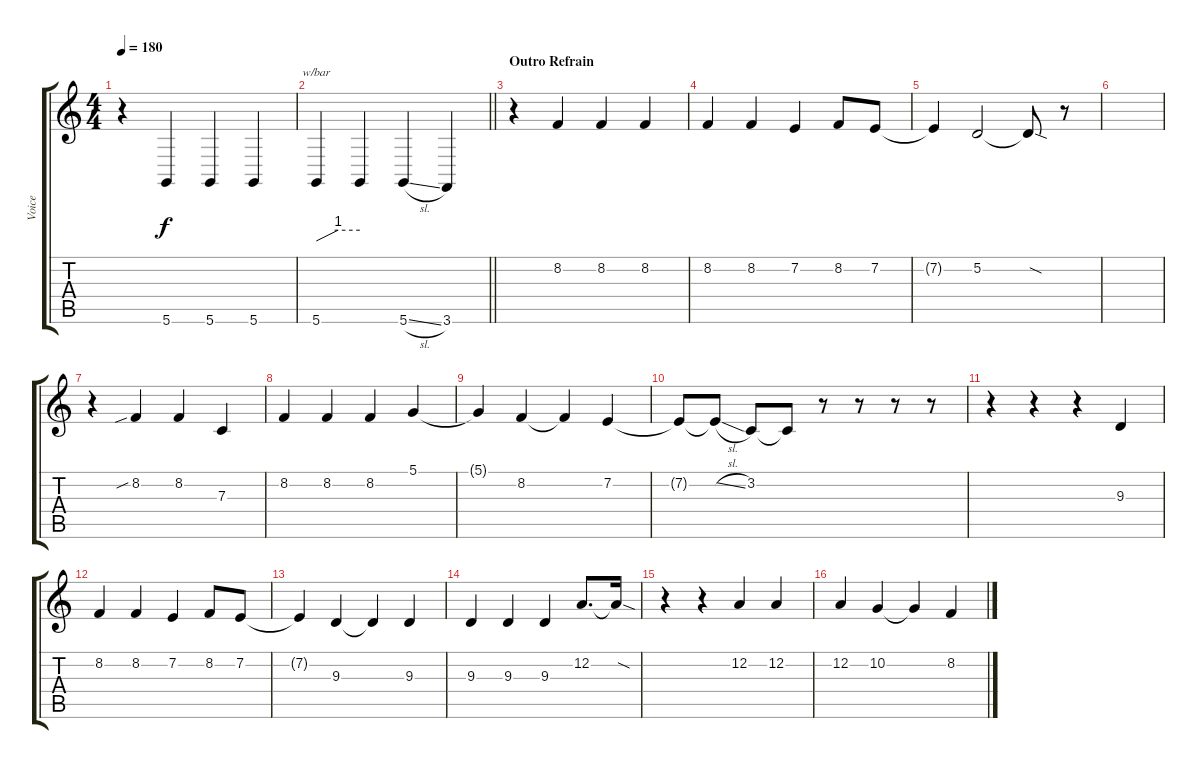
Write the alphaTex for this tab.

\track ("Voice" "Voice") {instrument lead2sawtooth}
\staff {score tabs}
\tuning (D4 A3 F3 C3 G2 D2) {hide}
\ts (4 4)
\tempo 180
\clef g2
\ks c
r.4{dy f volume 15} 5.6.4 5.6.4 5.6.4 |
\barLineRight lightlight
5.6.4{tbe (custom default 0 0 30 4 60 4)} 5.6{t}.4 5.6{sl}.4 3.6.4 |
\section ("" "Outro Refrain")
r.4{volume 16} 8.2.4 8.2.4 8.2.4 |
8.2.4 8.2.4 7.2.4 8.2.8 7.2.8 |
7.2{t}.4 5.2.2 5.2{sod t}.8 r.8 |
|
r.4 8.2{sib}.4 8.2.4 7.3.4 |
8.2.4 8.2.4 8.2.4 5.1.4 |
5.1{t}.4 8.2.4 8.2{t}.4 7.2.4 |
7.2{t}.8 7.2{sl t}.8 3.2.8 3.2{t}.8 r.8 r.8 r.8 r.8 |
r.4 r.4 r.4 9.3.4 |
8.2.4 8.2.4 7.2.4 8.2.8 7.2.8 |
7.2{t}.4 9.3.4 9.3{t}.4 9.3.4 |
9.3.4 9.3.4 9.3.4 12.2.8{d} 12.2{sod t}.16 |
r.4 r.4 12.2.4 12.2.4 |
12.2.4 10.2.4 10.2{t}.4 8.2{sl}.4
